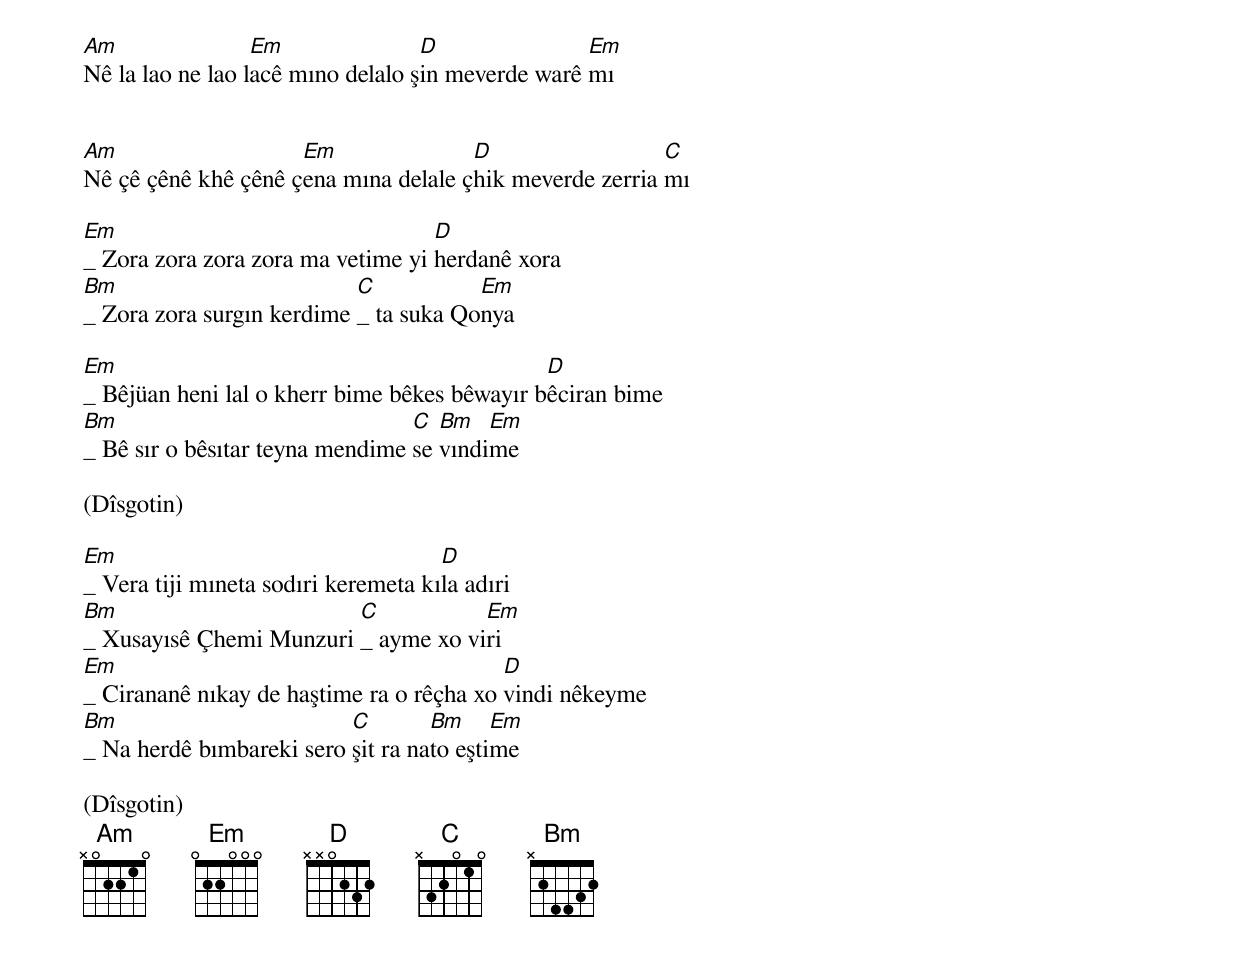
Am                Em               D               Em
Nê la lao ne lao lacê mıno delalo şin meverde warê mı


Am                   Em               D                  C
Nê çê çênê khê çênê çena mına delale çhik meverde zerria mı

Em                                 D
_ Zora zora zora zora ma vetime yi herdanê xora
Bm                         C           Em
_ Zora zora surgın kerdime _ ta suka Qonya

Em                                            D
_ Bêjüan heni lal o kherr bime bêkes bêwayır bêciran bime
Bm                               C  Bm   Em
_ Bê sır o bêsıtar teyna mendime se vındime

(Dîsgotin)

Em                                   D
_ Vera tiji mıneta sodıri keremeta kıla adıri
Bm                       C           Em
_ Xusayısê Çhemi Munzuri _ ayme xo viri
Em                                        D
_ Cirananê nıkay de haştime ra o rêçha xo vindi nêkeyme
Bm                        C        Bm     Em
_ Na herdê bımbareki sero şit ra nato eştime

(Dîsgotin)
